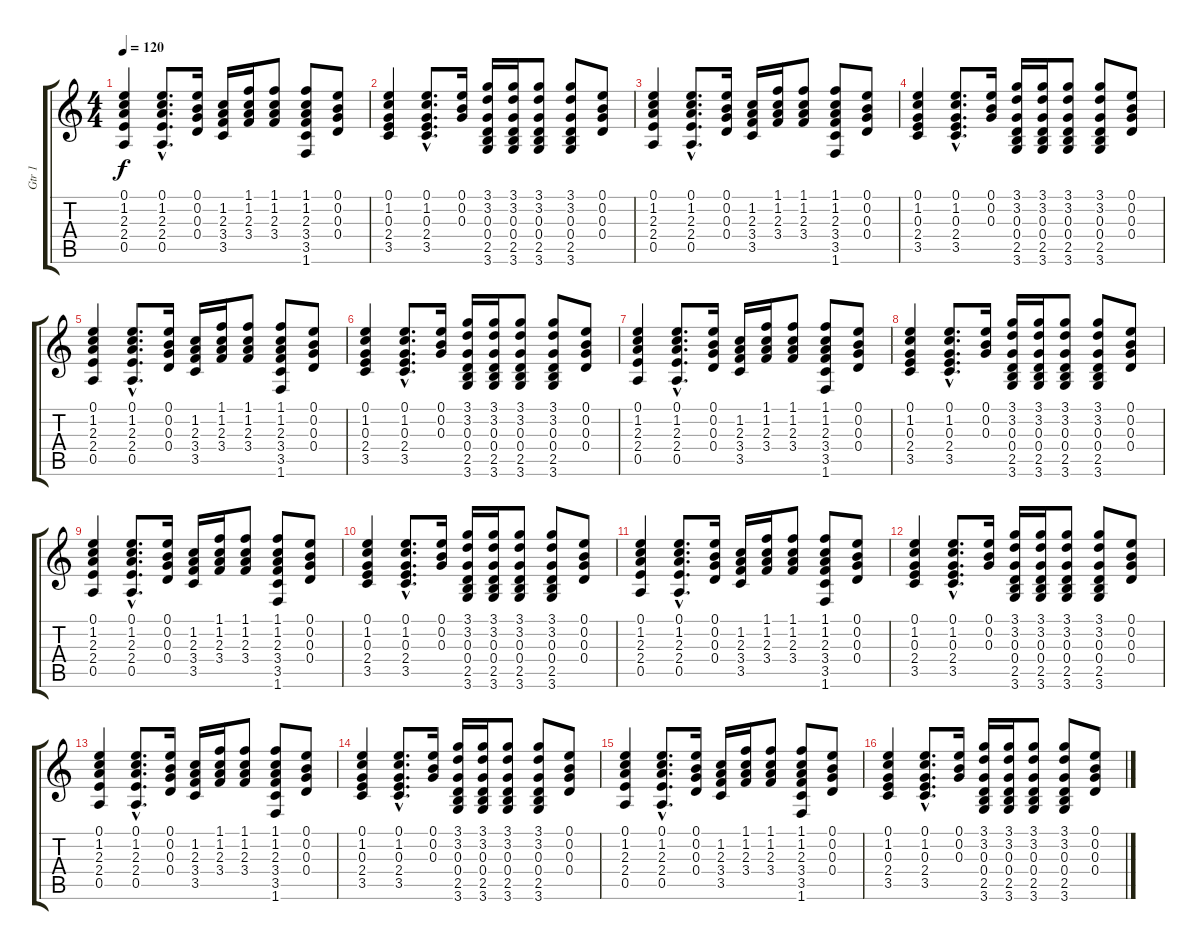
\track ("Gtr 1" "Gtr 1") {instrument acousticguitarsteel}
\staff {score tabs}
\tuning (E4 B3 G3 D3 A2 E2) {hide}
\ts (4 4)
\tempo 120
\clef g2
\ks c
(0.1 1.2 2.3 2.4 0.5).4{dy f instrument acousticguitarsteel} (0.1{hac} 1.2{hac} 2.3{hac} 2.4{hac} 0.5{hac}).8{d} (0.1 0.2 0.3 0.4).16 (1.2 2.3 3.4 3.5).16 (1.1 1.2 2.3 3.4).16 (1.1 1.2 2.3 3.4).8 (1.1 1.2 2.3 3.4 3.5 1.6).8 (0.1 0.2 0.3 0.4).8 |
(0.1 1.2 0.3 2.4 3.5).4 (0.1{hac} 1.2{hac} 0.3{hac} 2.4{hac} 3.5{hac}).8{d} (0.1 0.2 0.3).16 (3.1 3.2 0.3 0.4 2.5 3.6).16 (3.1 3.2 0.3 0.4 2.5 3.6).16 (3.1 3.2 0.3 0.4 2.5 3.6).8 (3.1 3.2 0.3 0.4 2.5 3.6).8 (0.1 0.2 0.3 0.4).8 |
(0.1 1.2 2.3 2.4 0.5).4 (0.1{hac} 1.2{hac} 2.3{hac} 2.4{hac} 0.5{hac}).8{d} (0.1 0.2 0.3 0.4).16 (1.2 2.3 3.4 3.5).16 (1.1 1.2 2.3 3.4).16 (1.1 1.2 2.3 3.4).8 (1.1 1.2 2.3 3.4 3.5 1.6).8 (0.1 0.2 0.3 0.4).8 |
(0.1 1.2 0.3 2.4 3.5).4 (0.1{hac} 1.2{hac} 0.3{hac} 2.4{hac} 3.5{hac}).8{d} (0.1 0.2 0.3).16 (3.1 3.2 0.3 0.4 2.5 3.6).16 (3.1 3.2 0.3 0.4 2.5 3.6).16 (3.1 3.2 0.3 0.4 2.5 3.6).8 (3.1 3.2 0.3 0.4 2.5 3.6).8 (0.1 0.2 0.3 0.4).8 |
(0.1 1.2 2.3 2.4 0.5).4 (0.1{hac} 1.2{hac} 2.3{hac} 2.4{hac} 0.5{hac}).8{d} (0.1 0.2 0.3 0.4).16 (1.2 2.3 3.4 3.5).16 (1.1 1.2 2.3 3.4).16 (1.1 1.2 2.3 3.4).8 (1.1 1.2 2.3 3.4 3.5 1.6).8 (0.1 0.2 0.3 0.4).8 |
(0.1 1.2 0.3 2.4 3.5).4 (0.1{hac} 1.2{hac} 0.3{hac} 2.4{hac} 3.5{hac}).8{d} (0.1 0.2 0.3).16 (3.1 3.2 0.3 0.4 2.5 3.6).16 (3.1 3.2 0.3 0.4 2.5 3.6).16 (3.1 3.2 0.3 0.4 2.5 3.6).8 (3.1 3.2 0.3 0.4 2.5 3.6).8 (0.1 0.2 0.3 0.4).8 |
(0.1 1.2 2.3 2.4 0.5).4 (0.1{hac} 1.2{hac} 2.3{hac} 2.4{hac} 0.5{hac}).8{d} (0.1 0.2 0.3 0.4).16 (1.2 2.3 3.4 3.5).16 (1.1 1.2 2.3 3.4).16 (1.1 1.2 2.3 3.4).8 (1.1 1.2 2.3 3.4 3.5 1.6).8 (0.1 0.2 0.3 0.4).8 |
(0.1 1.2 0.3 2.4 3.5).4 (0.1{hac} 1.2{hac} 0.3{hac} 2.4{hac} 3.5{hac}).8{d} (0.1 0.2 0.3).16 (3.1 3.2 0.3 0.4 2.5 3.6).16 (3.1 3.2 0.3 0.4 2.5 3.6).16 (3.1 3.2 0.3 0.4 2.5 3.6).8 (3.1 3.2 0.3 0.4 2.5 3.6).8 (0.1 0.2 0.3 0.4).8 |
(0.1 1.2 2.3 2.4 0.5).4 (0.1{hac} 1.2{hac} 2.3{hac} 2.4{hac} 0.5{hac}).8{d} (0.1 0.2 0.3 0.4).16 (1.2 2.3 3.4 3.5).16 (1.1 1.2 2.3 3.4).16 (1.1 1.2 2.3 3.4).8 (1.1 1.2 2.3 3.4 3.5 1.6).8 (0.1 0.2 0.3 0.4).8 |
(0.1 1.2 0.3 2.4 3.5).4 (0.1{hac} 1.2{hac} 0.3{hac} 2.4{hac} 3.5{hac}).8{d} (0.1 0.2 0.3).16 (3.1 3.2 0.3 0.4 2.5 3.6).16 (3.1 3.2 0.3 0.4 2.5 3.6).16 (3.1 3.2 0.3 0.4 2.5 3.6).8 (3.1 3.2 0.3 0.4 2.5 3.6).8 (0.1 0.2 0.3 0.4).8 |
(0.1 1.2 2.3 2.4 0.5).4 (0.1{hac} 1.2{hac} 2.3{hac} 2.4{hac} 0.5{hac}).8{d} (0.1 0.2 0.3 0.4).16 (1.2 2.3 3.4 3.5).16 (1.1 1.2 2.3 3.4).16 (1.1 1.2 2.3 3.4).8 (1.1 1.2 2.3 3.4 3.5 1.6).8 (0.1 0.2 0.3 0.4).8 |
(0.1 1.2 0.3 2.4 3.5).4 (0.1{hac} 1.2{hac} 0.3{hac} 2.4{hac} 3.5{hac}).8{d} (0.1 0.2 0.3).16 (3.1 3.2 0.3 0.4 2.5 3.6).16 (3.1 3.2 0.3 0.4 2.5 3.6).16 (3.1 3.2 0.3 0.4 2.5 3.6).8 (3.1 3.2 0.3 0.4 2.5 3.6).8 (0.1 0.2 0.3 0.4).8 |
(0.1 1.2 2.3 2.4 0.5).4 (0.1{hac} 1.2{hac} 2.3{hac} 2.4{hac} 0.5{hac}).8{d} (0.1 0.2 0.3 0.4).16 (1.2 2.3 3.4 3.5).16 (1.1 1.2 2.3 3.4).16 (1.1 1.2 2.3 3.4).8 (1.1 1.2 2.3 3.4 3.5 1.6).8 (0.1 0.2 0.3 0.4).8 |
(0.1 1.2 0.3 2.4 3.5).4 (0.1{hac} 1.2{hac} 0.3{hac} 2.4{hac} 3.5{hac}).8{d} (0.1 0.2 0.3).16 (3.1 3.2 0.3 0.4 2.5 3.6).16 (3.1 3.2 0.3 0.4 2.5 3.6).16 (3.1 3.2 0.3 0.4 2.5 3.6).8 (3.1 3.2 0.3 0.4 2.5 3.6).8 (0.1 0.2 0.3 0.4).8 |
(0.1 1.2 2.3 2.4 0.5).4 (0.1{hac} 1.2{hac} 2.3{hac} 2.4{hac} 0.5{hac}).8{d} (0.1 0.2 0.3 0.4).16 (1.2 2.3 3.4 3.5).16 (1.1 1.2 2.3 3.4).16 (1.1 1.2 2.3 3.4).8 (1.1 1.2 2.3 3.4 3.5 1.6).8 (0.1 0.2 0.3 0.4).8 |
(0.1 1.2 0.3 2.4 3.5).4 (0.1{hac} 1.2{hac} 0.3{hac} 2.4{hac} 3.5{hac}).8{d} (0.1 0.2 0.3).16 (3.1 3.2 0.3 0.4 2.5 3.6).16 (3.1 3.2 0.3 0.4 2.5 3.6).16 (3.1 3.2 0.3 0.4 2.5 3.6).8 (3.1 3.2 0.3 0.4 2.5 3.6).8 (0.1 0.2 0.3 0.4).8
